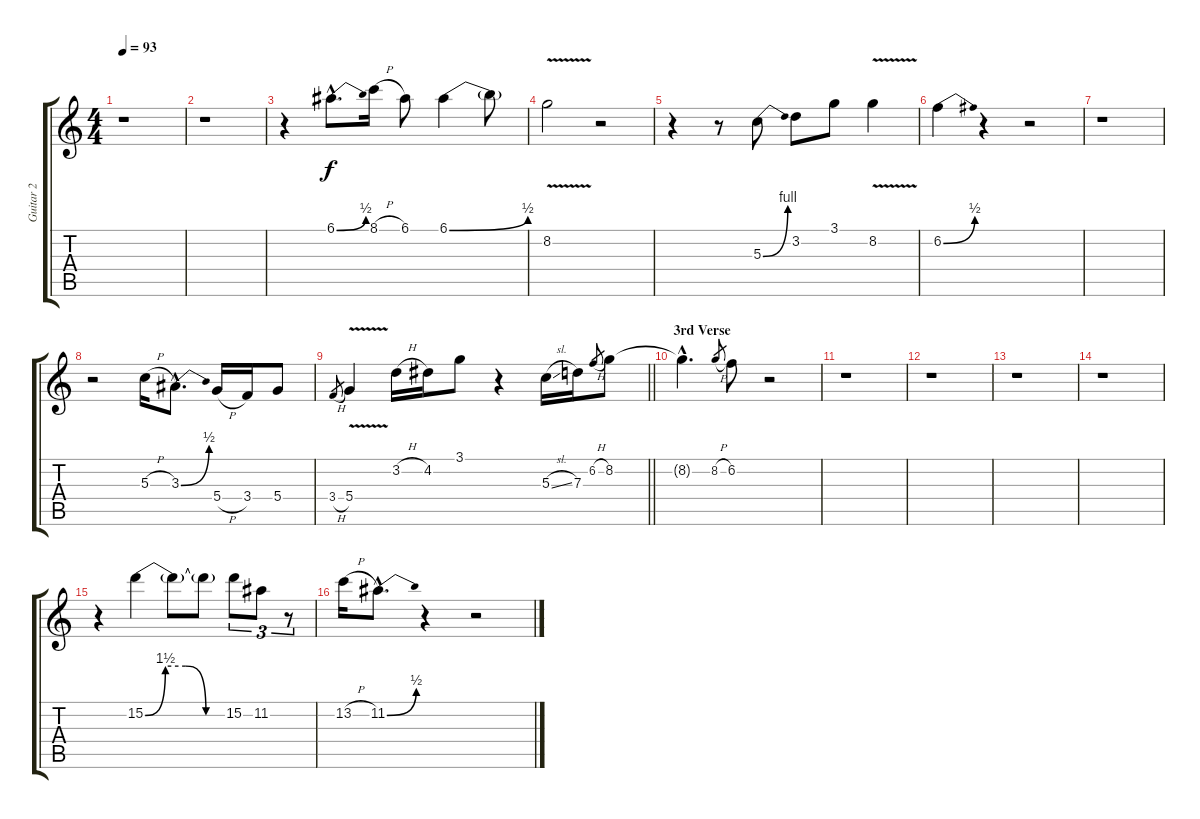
\track ("Guitar 2" "Guitar 2") {instrument distortionguitar}
\staff {score tabs}
\tuning (E4 B3 G3 D3 A2 E2) {hide}
\ts (4 4)
\tempo 93
\clef g2
\ks c
r.1{dy f} |
r.1 |
r.4 6.1{be (bend 0 0 60 2) hac}.8{d} 8.1{h}.16 6.1.8 6.1{be (bend 0 0 60 2)}.4 6.1{t}.8 |
8.2{v}.2 r.2 |
r.4 r.8 5.3{be (bend 0 0 60 4)}.8 3.2.8 3.1.8 8.2{v}.4 |
6.2{be (bend 0 0 60 2)}.4 r.4 r.2 |
r.1 |
r.2 5.3{h}.16 3.3{be (bend 0 0 60 2) hac}.8{d} 5.4{h}.16 3.4.16 5.4.8 |
\barLineRight lightlight
3.4{h}.8{gr} 5.4{v}.4 3.2{h}.16 4.2.16 3.1.8 r.4 5.3{sl}.16 7.3.16 6.2{h}.8{gr} 8.2.8 |
\section ("" "3rd Verse")
8.2{hac t}.4{d} 8.2{h}.8{gr} 6.2.8 r.2 |
r.1 |
r.1 |
r.1 |
r.1 |
r.4 15.2{be (custom 0 0 15 6 30 6 45 0 60 0)}.4 15.2{t}.8 15.2{t}.8 15.2.8{tu (3 2)} 11.2.8{tu (3 2)} r.8{tu (3 2)} |
13.2{h}.16 11.2{be (bend 0 0 60 2) hac}.8{d} r.4 r.2
